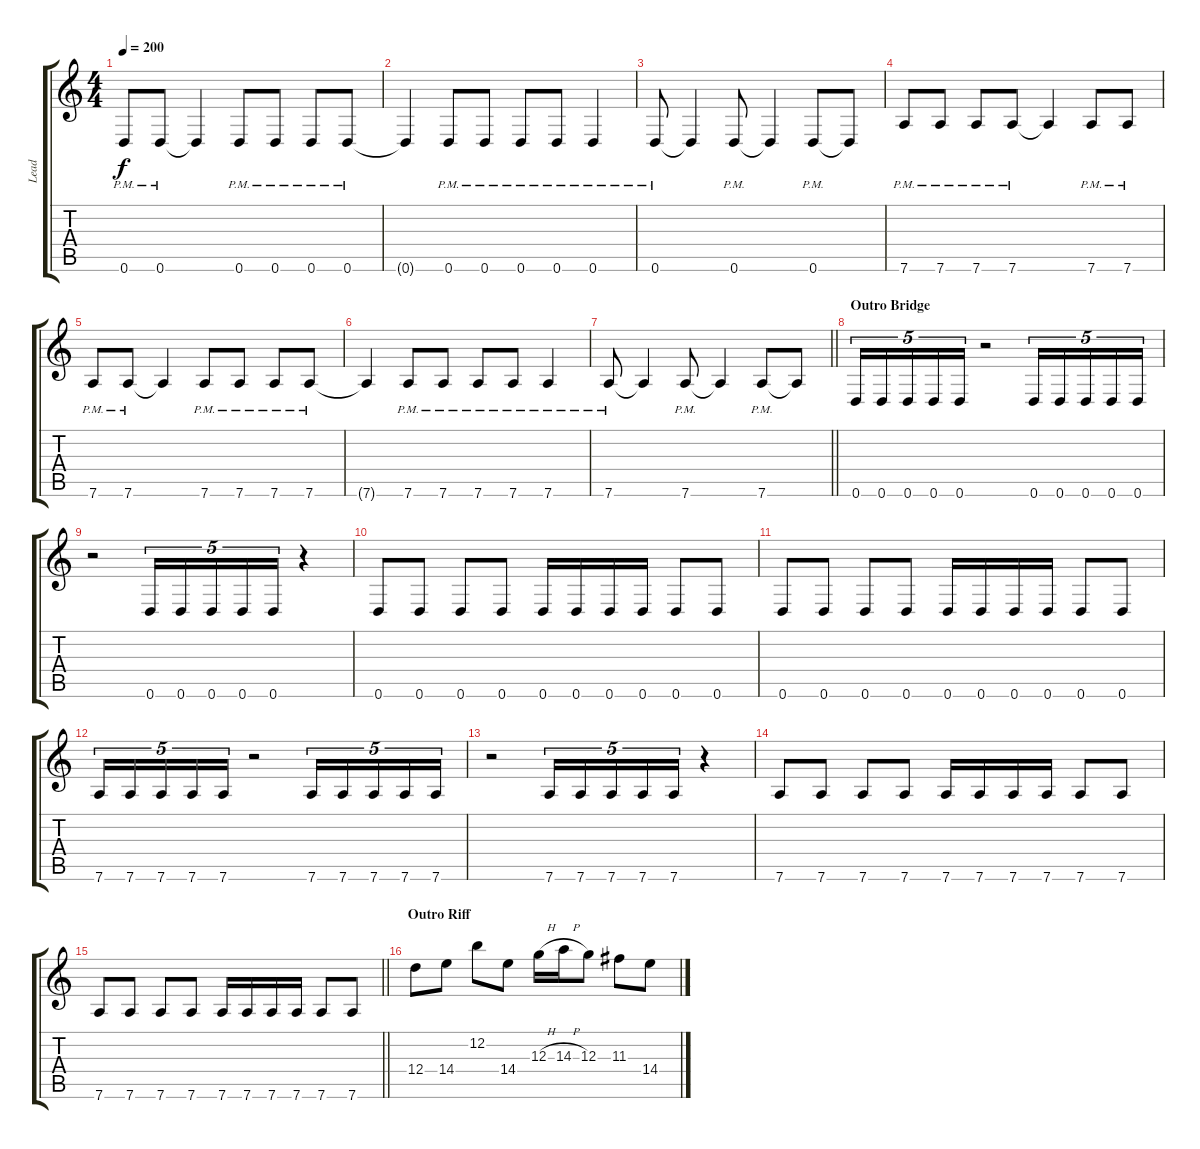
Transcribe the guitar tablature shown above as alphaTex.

\track ("Lead" "Lead") {instrument overdrivenguitar}
\staff {score tabs}
\tuning (E4 B3 G3 D3 A2 D2) {hide}
\ts (4 4)
\tempo 200
\clef g2
\ks c
0.6{pm}.8{dy f} 0.6{pm}.8 0.6{t}.4 0.6{pm}.8 0.6{pm}.8 0.6{pm}.8 0.6{pm}.8 |
0.6{t}.4 0.6{pm}.8 0.6{pm}.8 0.6{pm}.8 0.6{pm}.8 0.6{pm}.4 |
0.6{pm}.8 0.6{t}.4 0.6{pm}.8 0.6{t}.4 0.6{pm}.8 0.6{t}.8 |
7.6{pm}.8 7.6{pm}.8 7.6{pm}.8 7.6{pm}.8 7.6{t}.4 7.6{pm}.8 7.6{pm}.8 |
7.6{pm}.8 7.6{pm}.8 7.6{t}.4 7.6{pm}.8 7.6{pm}.8 7.6{pm}.8 7.6{pm}.8 |
7.6{t}.4 7.6{pm}.8 7.6{pm}.8 7.6{pm}.8 7.6{pm}.8 7.6{pm}.4 |
\barLineRight lightlight
7.6{pm}.8 7.6{t}.4 7.6{pm}.8 7.6{t}.4 7.6{pm}.8 7.6{t}.8 |
\section ("" "Outro Bridge")
0.6.16{tu (5 4)} 0.6.16{tu (5 4)} 0.6.16{tu (5 4)} 0.6.16{tu (5 4)} 0.6.16{tu (5 4)} r.2 0.6.16{tu (5 4)} 0.6.16{tu (5 4)} 0.6.16{tu (5 4)} 0.6.16{tu (5 4)} 0.6.16{tu (5 4)} |
r.2 0.6.16{tu (5 4)} 0.6.16{tu (5 4)} 0.6.16{tu (5 4)} 0.6.16{tu (5 4)} 0.6.16{tu (5 4)} r.4 |
0.6.8 0.6.8 0.6.8 0.6.8 0.6.16 0.6.16 0.6.16 0.6.16 0.6.8 0.6.8 |
0.6.8 0.6.8 0.6.8 0.6.8 0.6.16 0.6.16 0.6.16 0.6.16 0.6.8 0.6.8 |
7.6.16{tu (5 4)} 7.6.16{tu (5 4)} 7.6.16{tu (5 4)} 7.6.16{tu (5 4)} 7.6.16{tu (5 4)} r.2 7.6.16{tu (5 4)} 7.6.16{tu (5 4)} 7.6.16{tu (5 4)} 7.6.16{tu (5 4)} 7.6.16{tu (5 4)} |
r.2 7.6.16{tu (5 4)} 7.6.16{tu (5 4)} 7.6.16{tu (5 4)} 7.6.16{tu (5 4)} 7.6.16{tu (5 4)} r.4 |
7.6.8 7.6.8 7.6.8 7.6.8 7.6.16 7.6.16 7.6.16 7.6.16 7.6.8 7.6.8 |
\barLineRight lightlight
7.6.8 7.6.8 7.6.8 7.6.8 7.6.16 7.6.16 7.6.16 7.6.16 7.6.8 7.6.8 |
\section ("" "Outro Riff")
12.4.8 14.4.8 12.2.8 14.4.8 12.3{h}.16 14.3{h}.16 12.3.8 11.3.8 14.4.8
